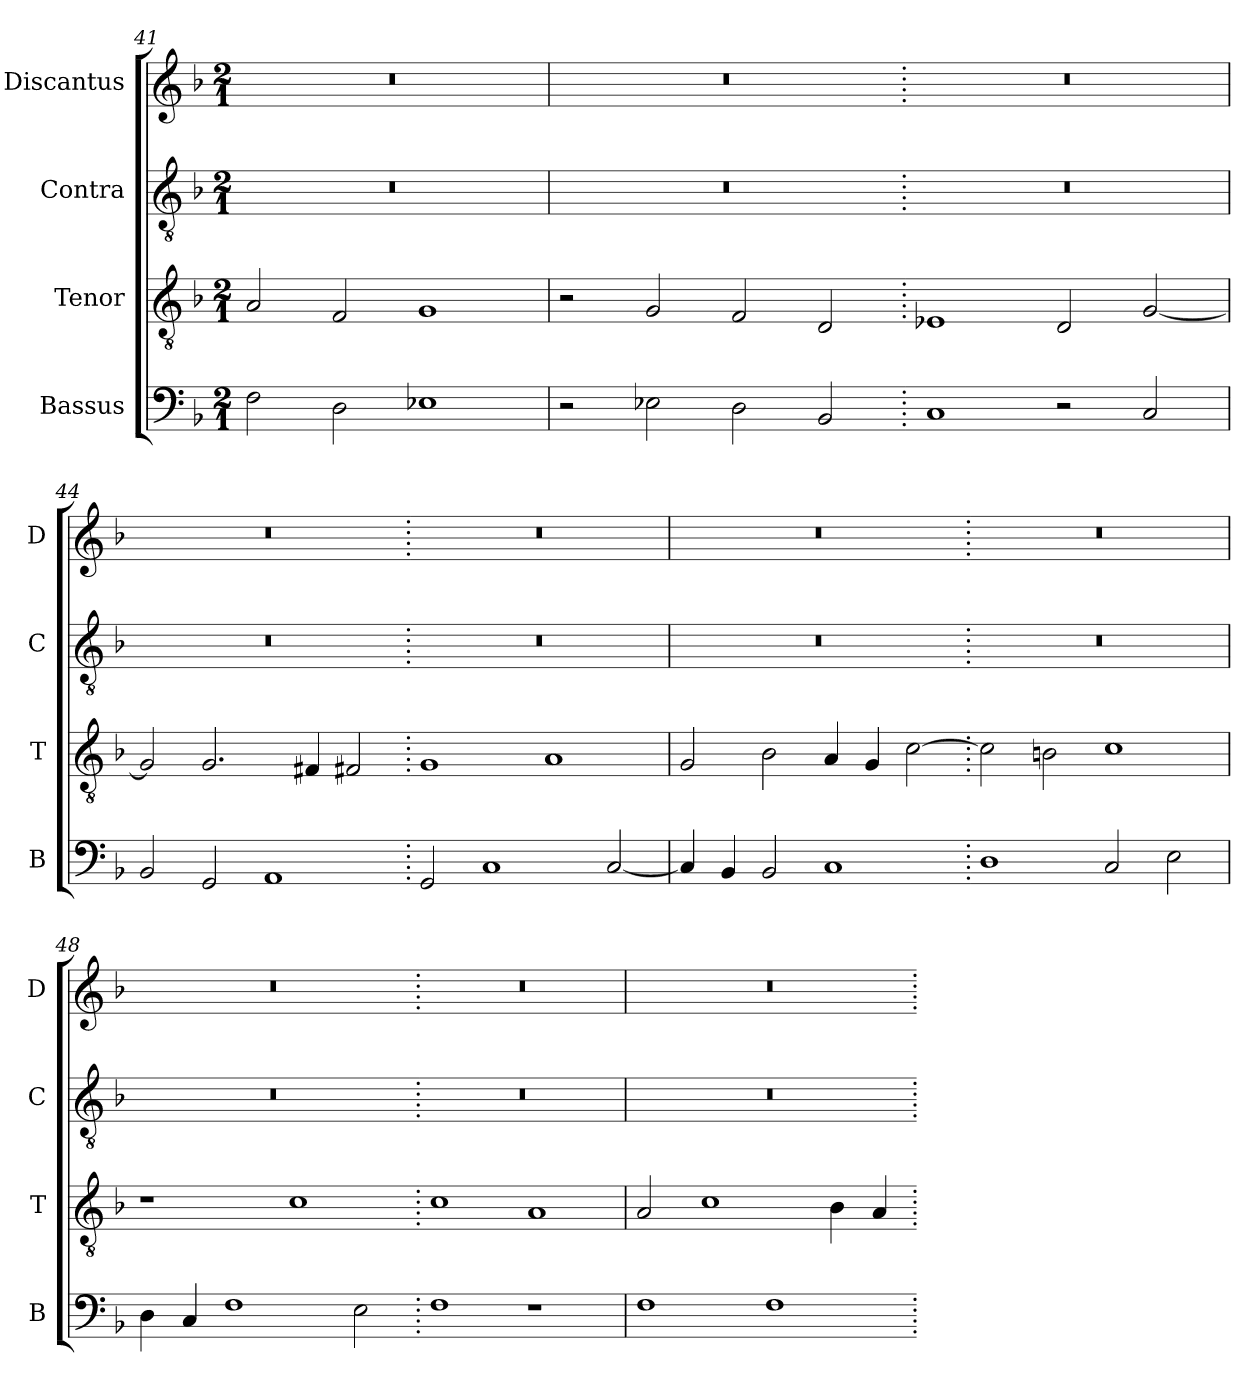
**kern	**kern	**kern	**kern
*part4	*part3	*part2	*part1
*staff4	*staff3	*staff2	*staff1
*I"Bassus	*I"Tenor	*I"Contra	*I"Discantus
*I'B	*I'T	*I'C	*I'D
*clefF4	*clefGv2	*clefGv2	*clefG2
*k[b-]	*k[b-]	*k[b-]	*k[b-]
*M2/1	*M2/1	*M2/1	*M2/1
=41	=41	=41	=41
2F\	2A/	0r	0r
2D\	2F/	.	.
1E-X	1G	.	.
=42	=42	=42	=42
2r	2r	0r	0r
2E-X\	2G/	.	.
2D\	2F/	.	.
2BB-/	2D/	.	.
=43.	=43.	=43.	=43.
1C	1E-X	0r	0r
2r	2D/	.	.
2C/	[2G/	.	.
=44	=44	=44	=44
2BB-/	2G/]	0r	0r
2GG/	2.G/	.	.
1AA	.	.	.
.	4F#X/	.	.
.	2F#X/	.	.
=45.	=45.	=45.	=45.
2GG/	1G	0r	0r
1C	.	.	.
.	1A	.	.
[2C/	.	.	.
=46	=46	=46	=46
4C/]	2G/	0r	0r
4BB-/	.	.	.
2BB-/	2B-\	.	.
1C	4A/	.	.
.	4G/	.	.
.	[2c\	.	.
=47.	=47.	=47.	=47.
1D	2c\]	0r	0r
.	2Bn\	.	.
2C/	1c	.	.
2E\	.	.	.
=48	=48	=48	=48
4D\	1r	0r	0r
4C/	.	.	.
1F	.	.	.
.	1c	.	.
2E\	.	.	.
=49.	=49.	=49.	=49.
1F	1c	0r	0r
1r	1A	.	.
=50	=50	=50	=50
1F	2A/	0r	0r
.	1c	.	.
1F	.	.	.
.	4B-\	.	.
.	4A/	.	.
=.	=.	=.	=.
*-	*-	*-	*-
